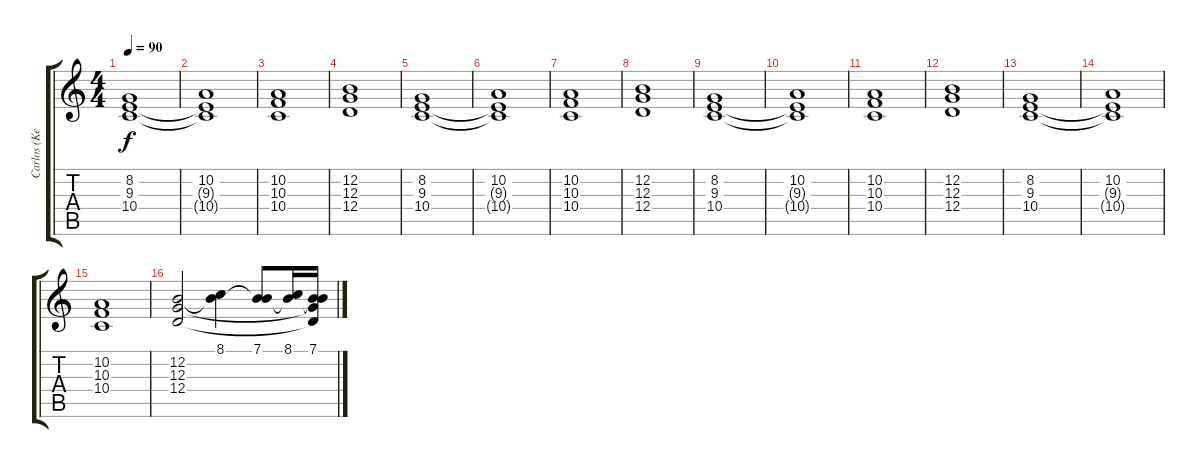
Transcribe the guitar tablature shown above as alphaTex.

\track ("Carlos (Keys)" "Carlos (Ke") {instrument churchorgan}
\staff {score tabs}
\tuning (E4 B3 G3 D3 A2 E2) {hide}
\ts (4 4)
\tempo 90
\clef g2
\ks c
(8.2 9.3 10.4).1{dy f volume 10 instrument churchorgan} |
(10.2 9.3{t} 10.4{t}).1 |
(10.2 10.3 10.4).1 |
(12.2 12.3 12.4).1 |
(8.2 9.3 10.4).1 |
(10.2 9.3{t} 10.4{t}).1 |
(10.2 10.3 10.4).1 |
(12.2 12.3 12.4).1 |
(8.2 9.3 10.4).1 |
(10.2 9.3{t} 10.4{t}).1 |
(10.2 10.3 10.4).1 |
(12.2 12.3 12.4).1 |
(8.2 9.3 10.4).1 |
(10.2 9.3{t} 10.4{t}).1 |
(10.2 10.3 10.4).1 |
(12.2 12.3 12.4).2 (8.1 12.2{t}).4 (7.1 12.2{t}).8 (8.1 12.2{t}).16 (7.1 12.2{t} 12.3{t} 12.4{t}).16
